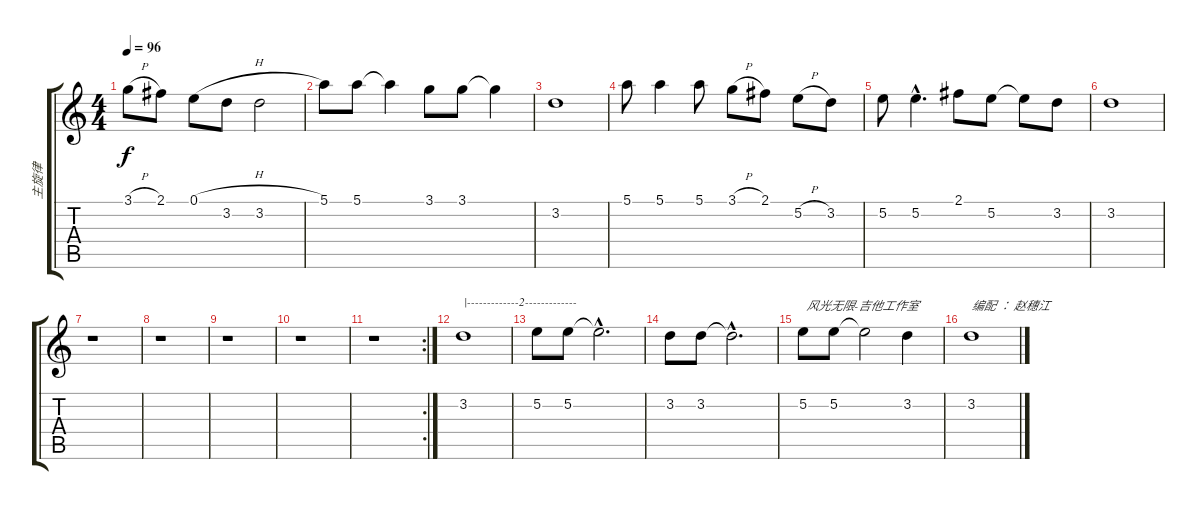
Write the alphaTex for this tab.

\track ("主旋律" "主旋律") {instrument acousticguitarnylon}
\staff {score tabs}
\tuning (E4 B3 G3 D3 A2 E2) {hide}
\ts (4 4)
\tempo 96
\clef g2
\ks c
3.1{h}.8{dy f} 2.1.8 0.1{h}.8 3.2.8 3.2.2 |
5.1.8 5.1.8 5.1{t}.4 3.1.8 3.1.8 3.1{t}.4 |
3.2.1 |
5.1.8 5.1.4 5.1.8 3.1{h}.8 2.1.8 5.2{h}.8 3.2.8 |
5.2.8 5.2{hac}.4{d} 2.1.8 5.2.8 5.2{t}.8 3.2.8 |
3.2.1 |
r.1 |
r.1 |
r.1 |
r.1 |
\rc 2
r.1 |
3.2.1{txt "|-------------2-------------"} |
5.2.8 5.2.8 5.2{hac t}.2{d} |
3.2.8{txt ""} 3.2.8 3.2{hac t}.2{d} |
5.2.8{txt " 风光无限-吉他工作室"} 5.2.8 5.2{t}.2 3.2.4 |
3.2.1{txt "编配 ： 赵穗江"}
